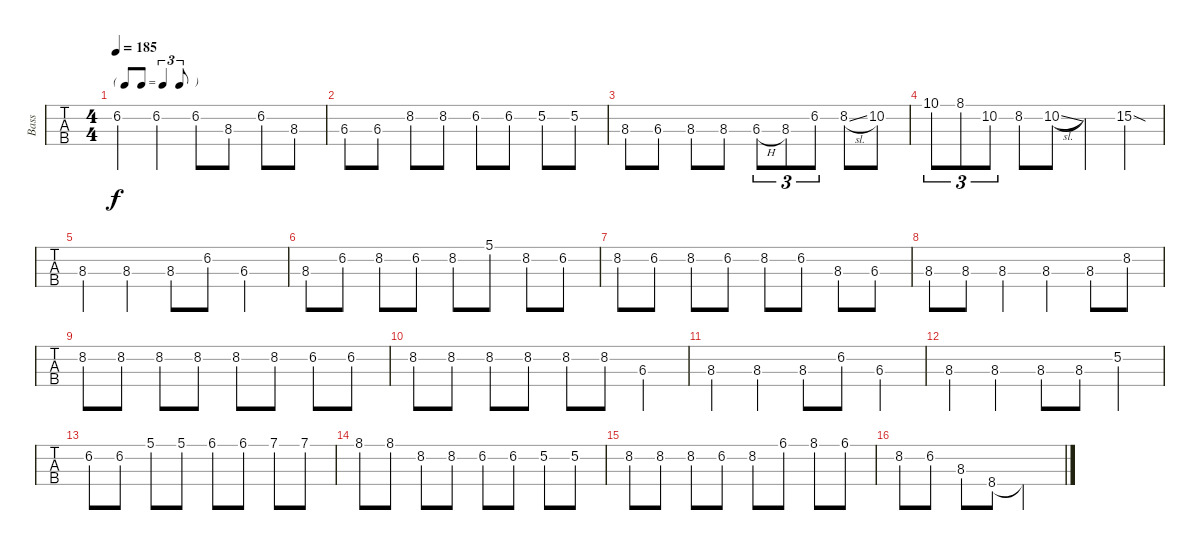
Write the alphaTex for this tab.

\track ("Bass" "Bass") {mute instrument electricbassfinger}
\staff {tabs}
\tuning (G2 D2 A1 E1) {hide}
\ts (4 4)
\tf triplet8th
\tempo 185
\clef f4
\ks c
6.2.4{dy f} 6.2.4 6.2.8 8.3.8 6.2.8 8.3.8 |
6.3.8 6.3.8 8.2.8 8.2.8 6.2.8 6.2.8 5.2.8 5.2.8 |
8.3.8 6.3.8 8.3.8 8.3.8 6.3{h}.8{tu (3 2)} 8.3.8{tu (3 2)} 6.2.8{tu (3 2)} 8.2{sl}.8 10.2.8 |
10.1.8{tu (3 2)} 8.1.8{tu (3 2)} 10.2.8{tu (3 2)} 8.2.8 10.2{sl}.8 10.2{t}.4 15.2{sod}.4 |
8.3.4 8.3.4 8.3.8 6.2.8 6.3.4 |
8.3.8 6.2.8 8.2.8 6.2.8 8.2.8 5.1.8 8.2.8 6.2.8 |
8.2.8 6.2.8 8.2.8 6.2.8 8.2.8 6.2.8 8.3.8 6.3.8 |
8.3.8 8.3.8 8.3.4 8.3.4 8.3.8 8.2.8 |
8.2.8 8.2.8 8.2.8 8.2.8 8.2.8 8.2.8 6.2.8 6.2.8 |
8.2.8 8.2.8 8.2.8 8.2.8 8.2.8 8.2.8 6.3.4 |
8.3.4 8.3.4 8.3.8 6.2.8 6.3.4 |
8.3.4 8.3.4 8.3.8 8.3.8 5.2.4 |
6.2.8 6.2.8 5.1.8 5.1.8 6.1.8 6.1.8 7.1.8 7.1.8 |
8.1.8 8.1.8 8.2.8 8.2.8 6.2.8 6.2.8 5.2.8 5.2.8 |
8.2.8 8.2.8 8.2.8 6.2.8 8.2.8 6.1.8 8.1.8 6.1.8 |
8.2.8 6.2.8 8.3.8 8.4.8 8.4{t}.2
